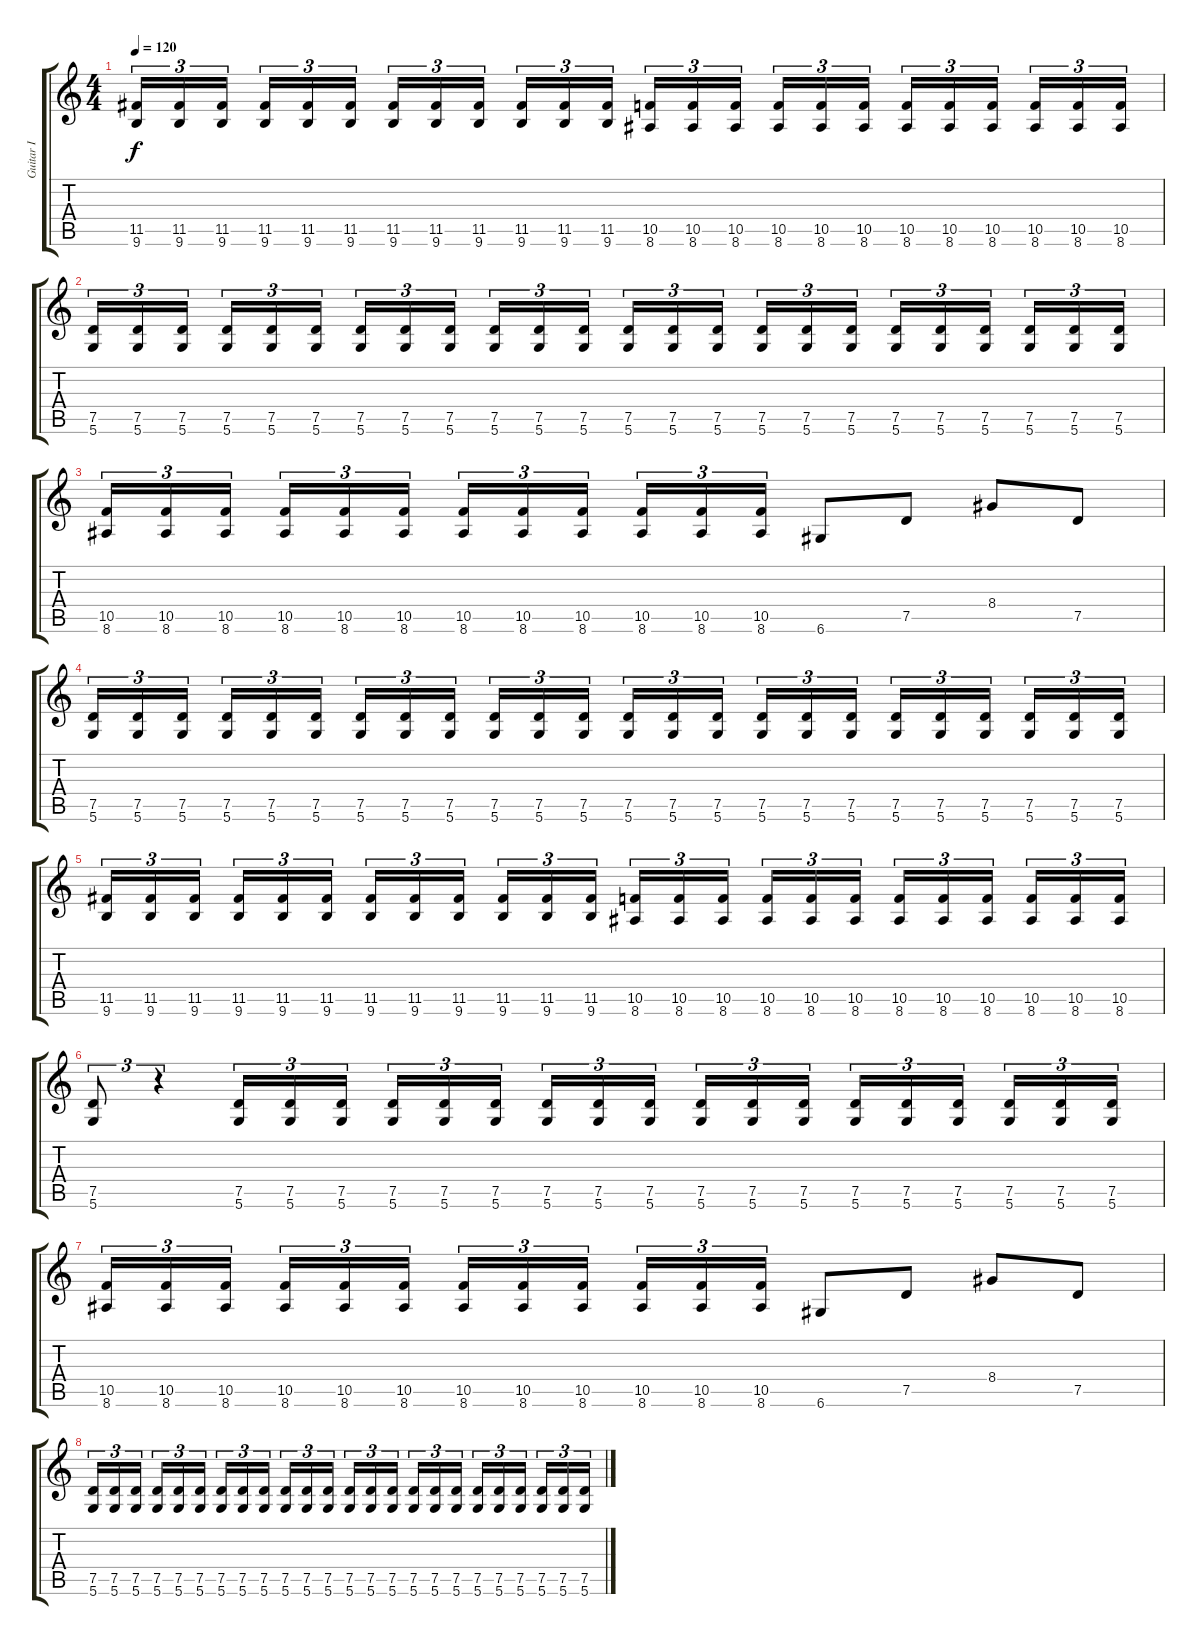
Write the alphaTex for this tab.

\track ("Guitar I" "Guitar I") {instrument distortionguitar}
\staff {score tabs}
\tuning (D4 A3 F3 C3 G2 D2) {hide}
\ts (4 4)
\tempo 120
\clef g2
\ks c
(11.5 9.6).16{tu (3 2) dy f} (11.5 9.6).16{tu (3 2)} (11.5 9.6).16{tu (3 2)} (11.5 9.6).16{tu (3 2)} (11.5 9.6).16{tu (3 2)} (11.5 9.6).16{tu (3 2)} (11.5 9.6).16{tu (3 2)} (11.5 9.6).16{tu (3 2)} (11.5 9.6).16{tu (3 2)} (11.5 9.6).16{tu (3 2)} (11.5 9.6).16{tu (3 2)} (11.5 9.6).16{tu (3 2)} (10.5 8.6).16{tu (3 2)} (10.5 8.6).16{tu (3 2)} (10.5 8.6).16{tu (3 2)} (10.5 8.6).16{tu (3 2)} (10.5 8.6).16{tu (3 2)} (10.5 8.6).16{tu (3 2)} (10.5 8.6).16{tu (3 2)} (10.5 8.6).16{tu (3 2)} (10.5 8.6).16{tu (3 2)} (10.5 8.6).16{tu (3 2)} (10.5 8.6).16{tu (3 2)} (10.5 8.6).16{tu (3 2)} |
(7.5 5.6).16{tu (3 2)} (7.5 5.6).16{tu (3 2)} (7.5 5.6).16{tu (3 2)} (7.5 5.6).16{tu (3 2)} (7.5 5.6).16{tu (3 2)} (7.5 5.6).16{tu (3 2)} (7.5 5.6).16{tu (3 2)} (7.5 5.6).16{tu (3 2)} (7.5 5.6).16{tu (3 2)} (7.5 5.6).16{tu (3 2)} (7.5 5.6).16{tu (3 2)} (7.5 5.6).16{tu (3 2)} (7.5 5.6).16{tu (3 2)} (7.5 5.6).16{tu (3 2)} (7.5 5.6).16{tu (3 2)} (7.5 5.6).16{tu (3 2)} (7.5 5.6).16{tu (3 2)} (7.5 5.6).16{tu (3 2)} (7.5 5.6).16{tu (3 2)} (7.5 5.6).16{tu (3 2)} (7.5 5.6).16{tu (3 2)} (7.5 5.6).16{tu (3 2)} (7.5 5.6).16{tu (3 2)} (7.5 5.6).16{tu (3 2)} |
(10.5 8.6).16{tu (3 2)} (10.5 8.6).16{tu (3 2)} (10.5 8.6).16{tu (3 2)} (10.5 8.6).16{tu (3 2)} (10.5 8.6).16{tu (3 2)} (10.5 8.6).16{tu (3 2)} (10.5 8.6).16{tu (3 2)} (10.5 8.6).16{tu (3 2)} (10.5 8.6).16{tu (3 2)} (10.5 8.6).16{tu (3 2)} (10.5 8.6).16{tu (3 2)} (10.5 8.6).16{tu (3 2)} 6.6.8 7.5.8 8.4.8 7.5.8 |
(7.5 5.6).16{tu (3 2)} (7.5 5.6).16{tu (3 2)} (7.5 5.6).16{tu (3 2)} (7.5 5.6).16{tu (3 2)} (7.5 5.6).16{tu (3 2)} (7.5 5.6).16{tu (3 2)} (7.5 5.6).16{tu (3 2)} (7.5 5.6).16{tu (3 2)} (7.5 5.6).16{tu (3 2)} (7.5 5.6).16{tu (3 2)} (7.5 5.6).16{tu (3 2)} (7.5 5.6).16{tu (3 2)} (7.5 5.6).16{tu (3 2)} (7.5 5.6).16{tu (3 2)} (7.5 5.6).16{tu (3 2)} (7.5 5.6).16{tu (3 2)} (7.5 5.6).16{tu (3 2)} (7.5 5.6).16{tu (3 2)} (7.5 5.6).16{tu (3 2)} (7.5 5.6).16{tu (3 2)} (7.5 5.6).16{tu (3 2)} (7.5 5.6).16{tu (3 2)} (7.5 5.6).16{tu (3 2)} (7.5 5.6).16{tu (3 2)} |
(11.5 9.6).16{tu (3 2)} (11.5 9.6).16{tu (3 2)} (11.5 9.6).16{tu (3 2)} (11.5 9.6).16{tu (3 2)} (11.5 9.6).16{tu (3 2)} (11.5 9.6).16{tu (3 2)} (11.5 9.6).16{tu (3 2)} (11.5 9.6).16{tu (3 2)} (11.5 9.6).16{tu (3 2)} (11.5 9.6).16{tu (3 2)} (11.5 9.6).16{tu (3 2)} (11.5 9.6).16{tu (3 2)} (10.5 8.6).16{tu (3 2)} (10.5 8.6).16{tu (3 2)} (10.5 8.6).16{tu (3 2)} (10.5 8.6).16{tu (3 2)} (10.5 8.6).16{tu (3 2)} (10.5 8.6).16{tu (3 2)} (10.5 8.6).16{tu (3 2)} (10.5 8.6).16{tu (3 2)} (10.5 8.6).16{tu (3 2)} (10.5 8.6).16{tu (3 2)} (10.5 8.6).16{tu (3 2)} (10.5 8.6).16{tu (3 2)} |
(7.5 5.6).8{tu (3 2)} r.4{tu (3 2)} (7.5 5.6).16{tu (3 2)} (7.5 5.6).16{tu (3 2)} (7.5 5.6).16{tu (3 2)} (7.5 5.6).16{tu (3 2)} (7.5 5.6).16{tu (3 2)} (7.5 5.6).16{tu (3 2)} (7.5 5.6).16{tu (3 2)} (7.5 5.6).16{tu (3 2)} (7.5 5.6).16{tu (3 2)} (7.5 5.6).16{tu (3 2)} (7.5 5.6).16{tu (3 2)} (7.5 5.6).16{tu (3 2)} (7.5 5.6).16{tu (3 2)} (7.5 5.6).16{tu (3 2)} (7.5 5.6).16{tu (3 2)} (7.5 5.6).16{tu (3 2)} (7.5 5.6).16{tu (3 2)} (7.5 5.6).16{tu (3 2)} |
(10.5 8.6).16{tu (3 2)} (10.5 8.6).16{tu (3 2)} (10.5 8.6).16{tu (3 2)} (10.5 8.6).16{tu (3 2)} (10.5 8.6).16{tu (3 2)} (10.5 8.6).16{tu (3 2)} (10.5 8.6).16{tu (3 2)} (10.5 8.6).16{tu (3 2)} (10.5 8.6).16{tu (3 2)} (10.5 8.6).16{tu (3 2)} (10.5 8.6).16{tu (3 2)} (10.5 8.6).16{tu (3 2)} 6.6.8 7.5.8 8.4.8 7.5.8 |
(7.5 5.6).16{tu (3 2)} (7.5 5.6).16{tu (3 2)} (7.5 5.6).16{tu (3 2)} (7.5 5.6).16{tu (3 2)} (7.5 5.6).16{tu (3 2)} (7.5 5.6).16{tu (3 2)} (7.5 5.6).16{tu (3 2)} (7.5 5.6).16{tu (3 2)} (7.5 5.6).16{tu (3 2)} (7.5 5.6).16{tu (3 2)} (7.5 5.6).16{tu (3 2)} (7.5 5.6).16{tu (3 2)} (7.5 5.6).16{tu (3 2)} (7.5 5.6).16{tu (3 2)} (7.5 5.6).16{tu (3 2)} (7.5 5.6).16{tu (3 2)} (7.5 5.6).16{tu (3 2)} (7.5 5.6).16{tu (3 2)} (7.5 5.6).16{tu (3 2)} (7.5 5.6).16{tu (3 2)} (7.5 5.6).16{tu (3 2)} (7.5 5.6).16{tu (3 2)} (7.5 5.6).16{tu (3 2)} (7.5 5.6).16{tu (3 2)}
